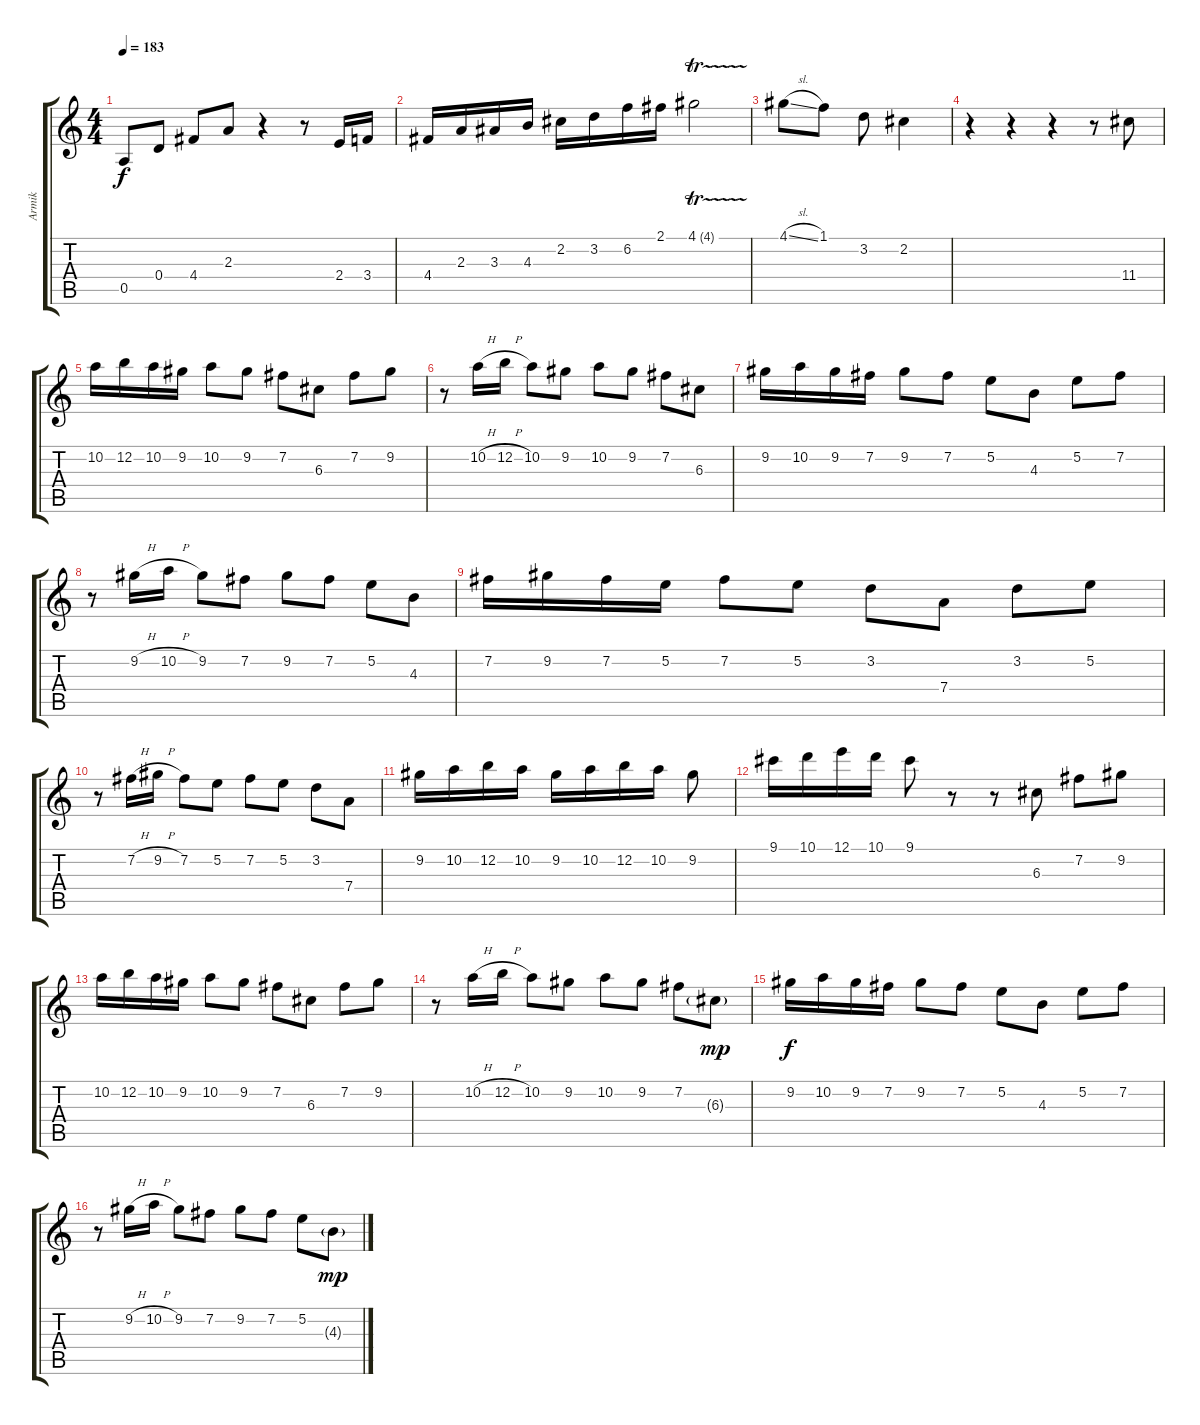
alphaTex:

\track ("Armik" "Armik") {instrument acousticguitarsteel}
\staff {score tabs}
\tuning (E4 B3 G3 D3 A2 E2) {hide}
\ts (4 4)
\tempo 183
\clef g2
\ks c
0.5.8{dy f} 0.4.8 4.4.8 2.3.8 r.4 r.8 2.4.16 3.4.16 |
4.4.16 2.3.16 3.3.16 4.3.16 2.2.16 3.2.16 6.2.16 2.1.16 4.1{tr (4 16)}.2 |
4.1{sl}.8 1.1.8 3.2.8 2.2.4 |
r.4 r.4 r.4 r.8 11.4.8 |
10.2.16 12.2.16 10.2.16 9.2.16 10.2.8 9.2.8 7.2.8 6.3.8 7.2.8 9.2.8 |
r.8 10.2{h}.16 12.2{h}.16 10.2.8 9.2.8 10.2.8 9.2.8 7.2.8 6.3.8 |
9.2.16 10.2.16 9.2.16 7.2.16 9.2.8 7.2.8 5.2.8 4.3.8 5.2.8 7.2.8 |
r.8 9.2{h}.16 10.2{h}.16 9.2.8 7.2.8 9.2.8 7.2.8 5.2.8 4.3.8 |
7.2.16 9.2.16 7.2.16 5.2.16 7.2.8 5.2.8 3.2.8 7.4.8 3.2.8 5.2.8 |
r.8 7.2{h}.16 9.2{h}.16 7.2.8 5.2.8 7.2.8 5.2.8 3.2.8 7.4.8 |
9.2.16 10.2.16 12.2.16 10.2.16 9.2.16 10.2.16 12.2.16 10.2.16 9.2.8 |
9.1.16 10.1.16 12.1.16 10.1.16 9.1.8 r.8 r.8 6.3.8 7.2.8 9.2.8 |
10.2.16 12.2.16 10.2.16 9.2.16 10.2.8 9.2.8 7.2.8 6.3.8 7.2.8 9.2.8 |
r.8 10.2{h}.16 12.2{h}.16 10.2.8 9.2.8 10.2.8 9.2.8 7.2.8 6.3{g}.8{dy mp} |
9.2.16{dy f} 10.2.16 9.2.16 7.2.16 9.2.8 7.2.8 5.2.8 4.3.8 5.2.8 7.2.8 |
r.8 9.2{h}.16 10.2{h}.16 9.2.8 7.2.8 9.2.8 7.2.8 5.2.8 4.3{g}.8{dy mp}
